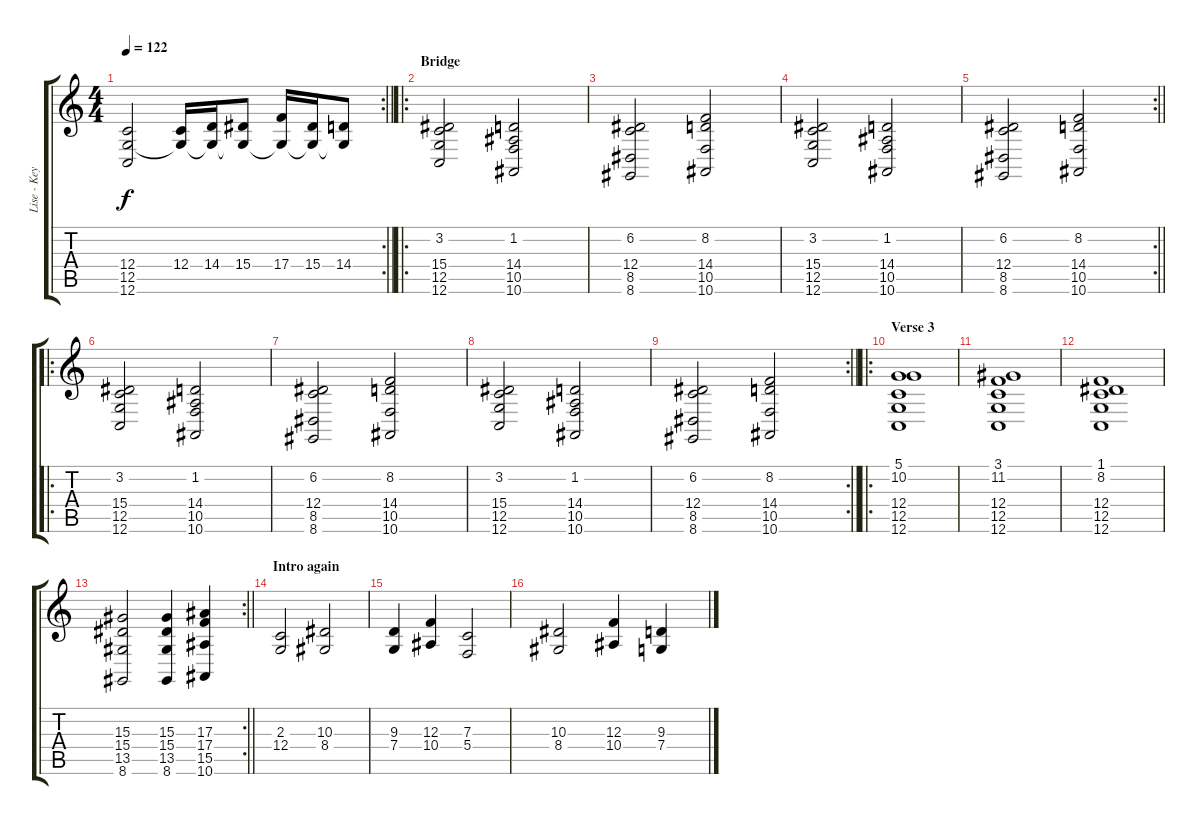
\track ("Lise - Keyboards" "Lise - Key") {instrument synthstrings2}
\staff {score tabs}
\tuning (D4 A3 F3 C3 G2 C2) {hide}
\rc 2
\ts (4 4)
\tempo 122
\clef g2
\barLineRight lightlight
\ks c
(12.4 12.5 12.6).2{dy f} (12.4 12.5{t}).16 (14.4 12.5{t}).16 (15.4 12.5{t}).8 (17.4 12.5{t}).16 (15.4 12.5{t}).16 (14.4 12.5{t}).8 |
\ro
\section ("" "Bridge")
(3.2 15.4 12.5 12.6).2 (1.2 14.4 10.5 10.6).2 |
(6.2 12.4 8.5 8.6).2 (8.2 14.4 10.5 10.6).2 |
(3.2 15.4 12.5 12.6).2 (1.2 14.4 10.5 10.6).2 |
\rc 2
\barLineRight lightlight
(6.2 12.4 8.5 8.6).2 (8.2 14.4 10.5 10.6).2 |
\ro
(3.2 15.4 12.5 12.6).2 (1.2 14.4 10.5 10.6).2 |
(6.2 12.4 8.5 8.6).2 (8.2 14.4 10.5 10.6).2 |
(3.2 15.4 12.5 12.6).2 (1.2 14.4 10.5 10.6).2 |
\rc 2
\barLineRight lightlight
(6.2 12.4 8.5 8.6).2 (8.2 14.4 10.5 10.6).2 |
\ro
\section ("" "Verse 3")
(5.1 10.2 12.4 12.5 12.6).1 |
(3.1 11.2 12.4 12.5 12.6).1 |
(1.1 8.2 12.4 12.5 12.6).1 |
\rc 2
\barLineRight lightlight
(15.3 15.4 13.5 8.6).2 (15.3 15.4 13.5 8.6).4 (17.3 17.4 15.5 10.6).4 |
\section ("" "Intro again")
(2.3 12.4).2 (10.3 8.4).2 |
(9.3 7.4).4 (12.3 10.4).4 (7.3 5.4).2 |
(10.3 8.4).2 (12.3 10.4).4 (9.3 7.4).4
